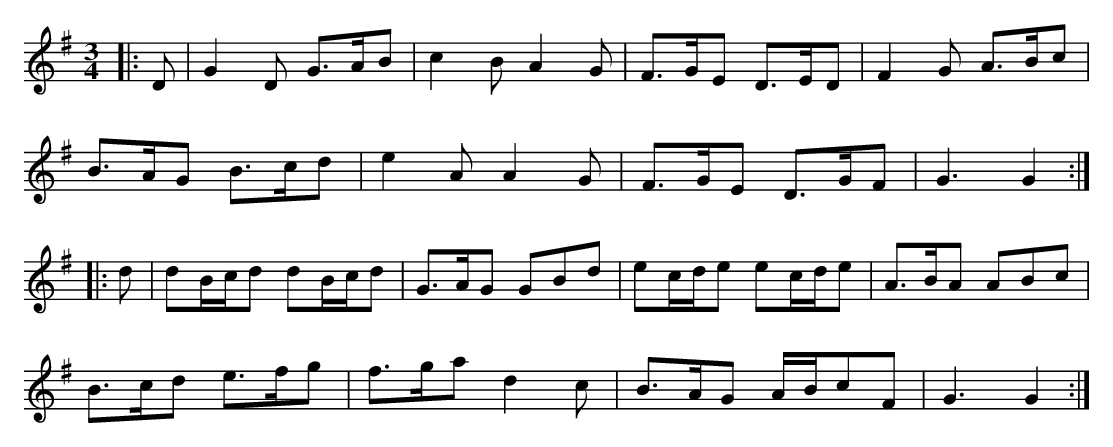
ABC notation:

X:1
M:3/4
K:G
|:D|G2D G>AB|c2B A2G|F>GE D>ED|F2G A>Bc|
B>AG B>cd|e2A A2G|F>GE D>GF| G3 G2:|
|:d|dB/c/d dB/c/d|G>AG GBd|ec/d/e ec/d/e|A>BA ABc|
B>cd e>fg|f>ga d2c|B>AG A/B/cF|G3 G2:|
